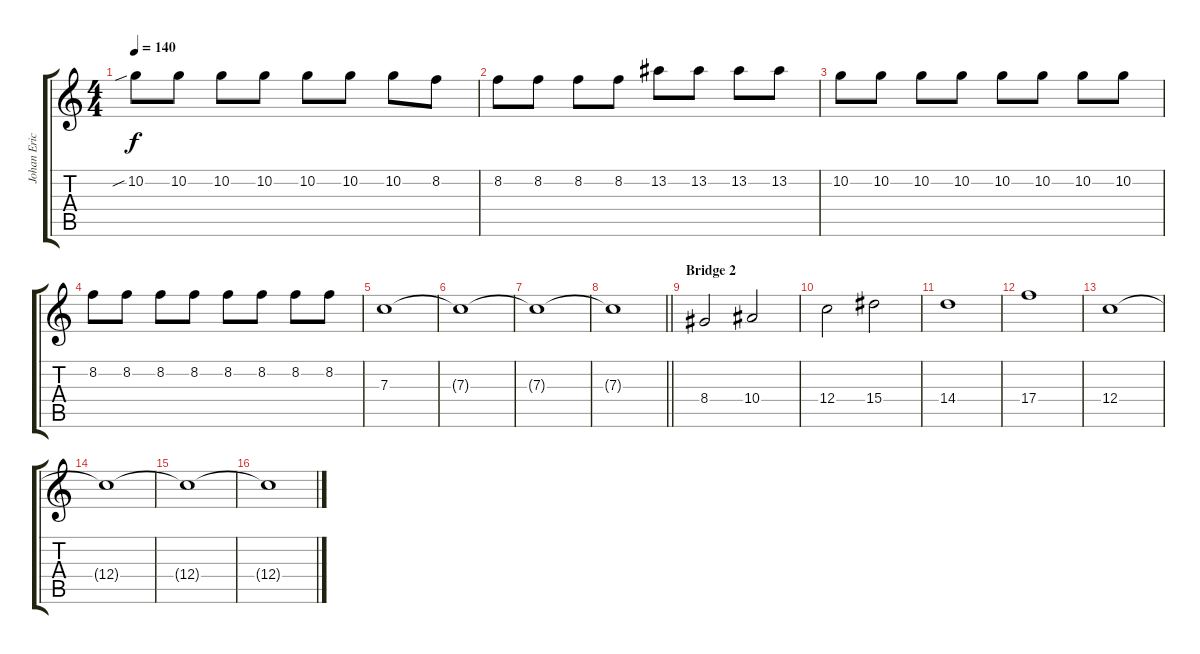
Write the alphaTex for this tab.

\track ("Johan Ericson " "Johan Eric") {instrument distortionguitar}
\staff {score tabs}
\tuning (D4 A3 F3 C3 G2 C2) {hide}
\ts (4 4)
\tempo 140
\clef g2
\ks c
10.2{sib}.8{dy f} 10.2.8 10.2.8 10.2.8 10.2.8 10.2.8 10.2.8 8.2.8 |
8.2.8 8.2.8 8.2.8 8.2.8 13.2.8 13.2.8 13.2.8 13.2.8 |
10.2.8 10.2.8 10.2.8 10.2.8 10.2.8 10.2.8 10.2.8 10.2.8 |
8.2.8 8.2.8 8.2.8 8.2.8 8.2.8 8.2.8 8.2.8 8.2.8 |
7.3.1 |
7.3{t}.1 |
7.3{t}.1 |
\barLineRight lightlight
7.3{t}.1 |
\section ("" "Bridge 2")
8.4.2 10.4.2 |
12.4.2 15.4.2 |
14.4.1 |
17.4.1 |
12.4.1 |
12.4{t}.1 |
12.4{t}.1 |
12.4{t}.1
